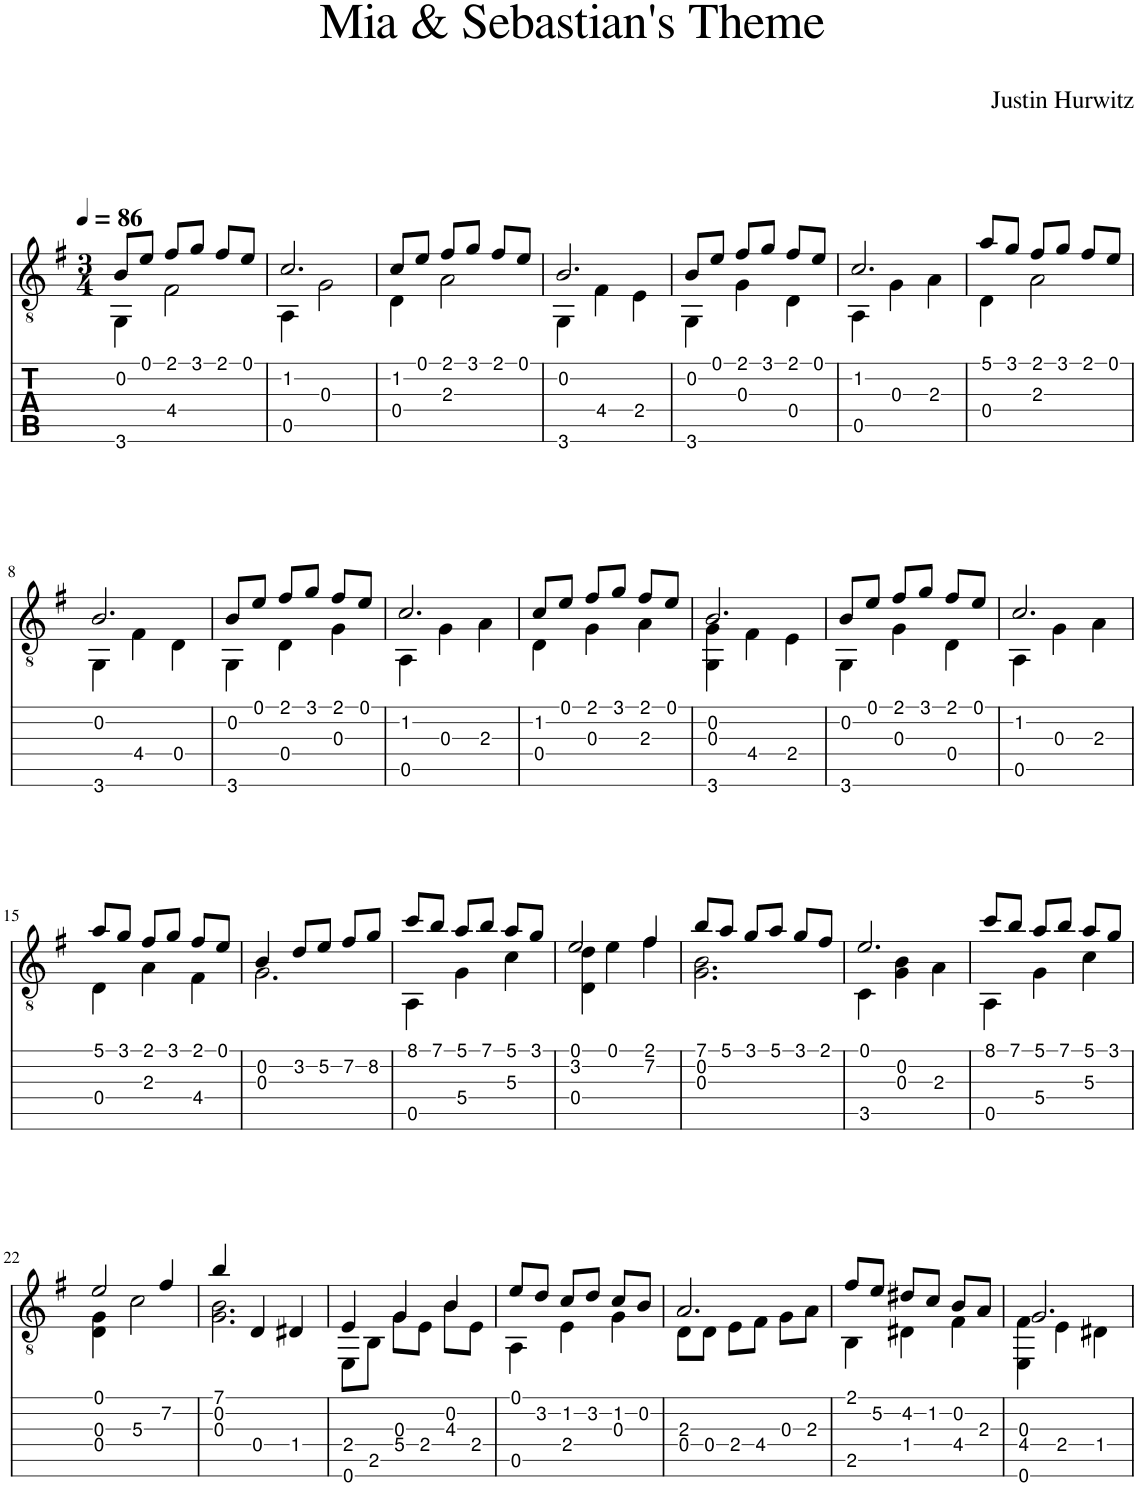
**kern	**kern
*part1	*part1
*staff2	*staff1
*I"Guitar	*
*I'Guit.	*
*stria6	*
*	*clefGv2
*k[f#]	*k[f#]
*M3/4	*M3/4
*MM86	*MM86
=1	=1
*^	*^
8BL	4GG	8B/L	4GG\
8eJ	.	8e/J	.
8f#L	2F#	8f#/L	2F#\
8gJ	.	8g/J	.
8f#L	.	8f#/L	.
8eJ	.	8e/J	.
=2	=2	=2	=2
2.c	4AA	2.c/	4AA\
.	2G	.	2G\
=3	=3	=3	=3
8cL	4D	8c/L	4D\
8eJ	.	8e/J	.
8f#L	2A	8f#/L	2A\
8gJ	.	8g/J	.
8f#L	.	8f#/L	.
8eJ	.	8e/J	.
=4	=4	=4	=4
2.B	4GG	2.B/	4GG\
.	4F#	.	4F#\
.	4E	.	4E\
=5	=5	=5	=5
8BL	4GG	8B/L	4GG\
8eJ	.	8e/J	.
8f#L	4G	8f#/L	4G\
8gJ	.	8g/J	.
8f#L	4D	8f#/L	4D\
8eJ	.	8e/J	.
=6	=6	=6	=6
2.c	4AA	2.c/	4AA\
.	4G	.	4G\
.	4A	.	4A\
=7	=7	=7	=7
8aL	4D	8a/L	4D\
8gJ	.	8g/J	.
8f#L	2A	8f#/L	2A\
8gJ	.	8g/J	.
8f#L	.	8f#/L	.
8eJ	.	8e/J	.
!!LO:LB:g=z	!!
=8	=8	=8	=8
2.B	4GG	2.B/	4GG\
.	4F#	.	4F#\
.	4D	.	4D\
=9	=9	=9	=9
8BL	4GG	8B/L	4GG\
8eJ	.	8e/J	.
8f#L	4D	8f#/L	4D\
8gJ	.	8g/J	.
8f#L	4G	8f#/L	4G\
8eJ	.	8e/J	.
=10	=10	=10	=10
2.c	4AA	2.c/	4AA\
.	4G	.	4G\
.	4A	.	4A\
=11	=11	=11	=11
8cL	4D	8c/L	4D\
8eJ	.	8e/J	.
8f#L	4G	8f#/L	4G\
8gJ	.	8g/J	.
8f#L	4A	8f#/L	4A\
8eJ	.	8e/J	.
=12	=12	=12	=12
2.B	4GG 4G	2.B/	4GG\ 4G\
.	4F#	.	4F#\
.	4E	.	4E\
=13	=13	=13	=13
8BL	4GG	8B/L	4GG\
8eJ	.	8e/J	.
8f#L	4G	8f#/L	4G\
8gJ	.	8g/J	.
8f#L	4D	8f#/L	4D\
8eJ	.	8e/J	.
=14	=14	=14	=14
2.c	4AA	2.c/	4AA\
.	4G	.	4G\
.	4A	.	4A\
!!LO:LB:g=z	!!
=15	=15	=15	=15
8aL	4D	8a/L	4D\
8gJ	.	8g/J	.
8f#L	4A	8f#/L	4A\
8gJ	.	8g/J	.
8f#L	4F#	8f#/L	4F#\
8eJ	.	8e/J	.
=16	=16	=16	=16
4B	2.G	4B/	2.G\
8dL	.	8d/L	.
8eJ	.	8e/J	.
8f#L	.	8f#/L	.
8gJ	.	8g/J	.
=17	=17	=17	=17
8ccL	4AA	8cc/L	4AA\
8bJ	.	8b/J	.
8aL	4G	8a/L	4G\
8bJ	.	8b/J	.
8aL	4c	8a/L	4c\
8gJ	.	8g/J	.
=18	=18	=18	=18
2e	4D 4d	2e/	4D\ 4d\
.	4e	.	4e\
4f#	4f#	4f#/	4f#\
=19	=19	=19	=19
8bL	2.G 2.B	8b/L	2.G\ 2.B\
8aJ	.	8a/J	.
8gL	.	8g/L	.
8aJ	.	8a/J	.
8gL	.	8g/L	.
8f#J	.	8f#/J	.
=20	=20	=20	=20
2.e	4C	2.e/	4C\
.	4G 4B	.	4G\ 4B\
.	4A	.	4A\
=21	=21	=21	=21
8ccL	4AA	8cc/L	4AA\
8bJ	.	8b/J	.
8aL	4G	8a/L	4G\
8bJ	.	8b/J	.
8aL	4c	8a/L	4c\
8gJ	.	8g/J	.
!!LO:LB:g=z	!!
=22	=22	=22	=22
2e	4D 4G	2e/	4D\ 4G\
.	2c	.	2c\
4f#	.	4f#/	.
=23	=23	=23	=23
4b	2.G 2.B	4b/	2.G\ 2.B\
4D	.	4D/	.
4D#	.	4D#X/	.
=24	=24	=24	=24
4E	8EEL	4E/	8EE\L
.	8BBJ	.	8BB\J
4G	8GL	4G/	8G\L
.	8EJ	.	8E\J
4B	8BL	4B/	8B\L
.	8EJ	.	8E\J
=25	=25	=25	=25
8eL	4AA	8e/L	4AA\
8dJ	.	8d/J	.
8cL	4E	8c/L	4E\
8dJ	.	8d/J	.
8cL	4G	8c/L	4G\
8BJ	.	8B/J	.
=26	=26	=26	=26
2.A	8DL	2.A/	8D\L
.	8DJ	.	8D\J
.	8EL	.	8E\L
.	8F#J	.	8F#\J
.	8GL	.	8G\L
.	8AJ	.	8A\J
=27	=27	=27	=27
8f#L	4BB	8f#/L	4BB\
8eJ	.	8e/J	.
8d#L	4D#	8d#X/L	4D#X\
8cJ	.	8c/J	.
8BL	4F#	8B/L	4F#\
8AJ	.	8A/J	.
=28	=28	=28	=28
2.G	4EE 4F#	2.G/	4EE\ 4F#\
.	4E	.	4E\
.	4D#	.	4D#X\
*v	*v	*	*
*	*v	*v
=	=
*-	*-
